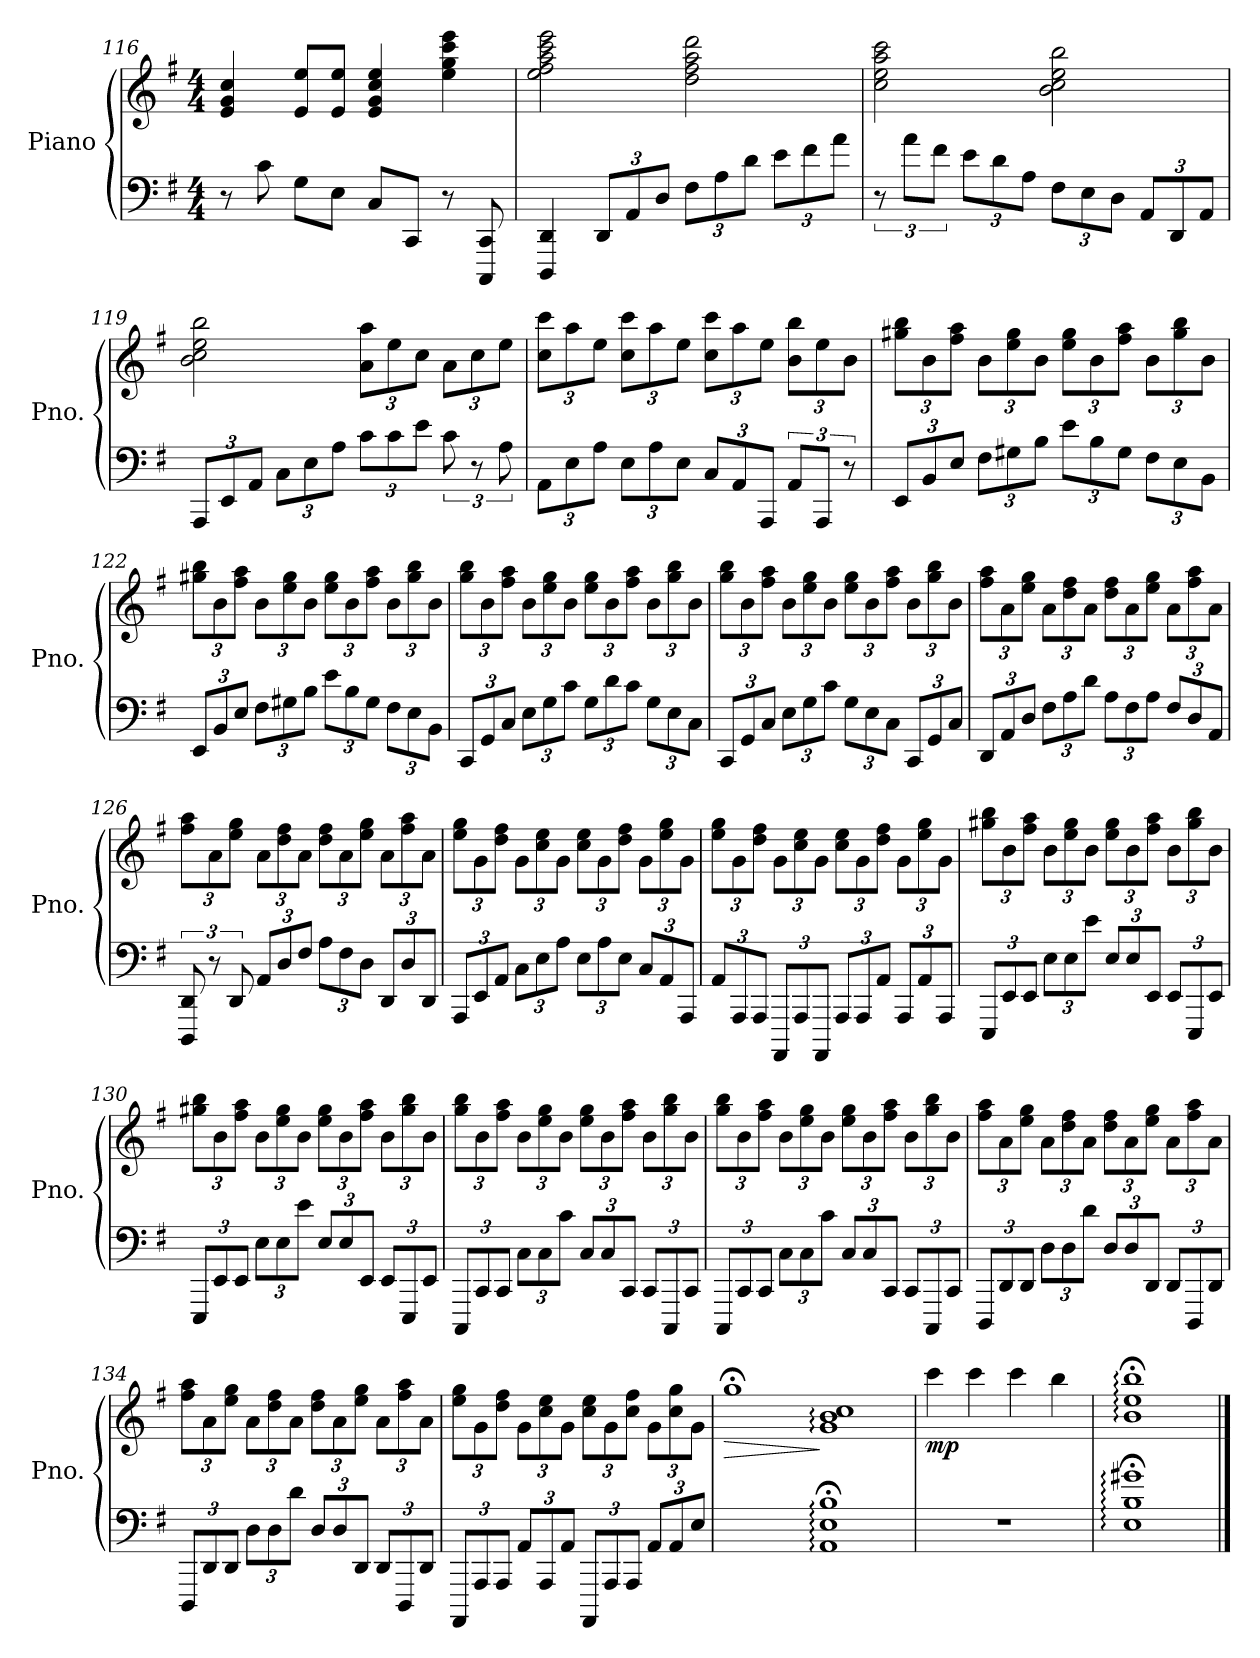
**kern	**kern	**dynam
*part1	*part1	*part1
*staff2	*staff1	*staff1/2
*I"Piano	*	*
*I'Pno.	*	*
*clefF4	*clefG2	*
*k[f#]	*k[f#]	*
*M4/4	*M4/4	*
=116	=116	=116
8r	4e 4g 4cc	.
8c	.	.
8GL	8e 8eeL	.
8EJ	8ee 8eJ	.
8CL	4ee 4e 4cc 4g	.
8CCJ	.	.
8r	4ee 4gg 4ccc 4eee	.
8CC 8CCC	.	.
=117	=117	=117
4DD 4DDD	2ee 2ff# 2aa 2ccc 2eee	.
12DDL	.	.
12AA	.	.
12DJ	.	.
12F#L	2dd 2ff# 2aa 2ddd	.
12A	.	.
12dJ	.	.
12eL	.	.
12f#	.	.
12aJ	.	.
=118	=118	=118
12r	2cc 2ee 2aa 2ccc	.
12aL	.	.
12f#J	.	.
12eL	.	.
12d	.	.
12AJ	.	.
12F#L	2b 2cc 2ee 2bb	.
12E	.	.
12DJ	.	.
12AAL	.	.
12DD	.	.
12AAJ	.	.
=119	=119	=119
12AAAL	2b 2cc 2ee 2bb	.
12EE	.	.
12AAJ	.	.
12CL	.	.
12E	.	.
12AJ	.	.
12cL	12a 12aaL	.
12c	12ee	.
12eJ	12ccJ	.
12c	12aL	.
12r	12cc	.
12A	12eeJ	.
=120	=120	=120
12AAL	12ccc 12ccL	.
12E	12aa	.
12AJ	12eeJ	.
12EL	12ccc 12ccL	.
12A	12aa	.
12EJ	12eeJ	.
12CL	12ccc 12ccL	.
12AA	12aa	.
12AAAJ	12eeJ	.
12AAL	12bb 12bL	.
12AAAJ	12ee	.
12r	12bJ	.
=121	=121	=121
12EEL	12bb 12gg#XL	.
12BB	12b	.
12EJ	12aa 12ff#J	.
12F#L	12bL	.
12G#X	12gg# 12ee	.
12BJ	12bJ	.
12eL	12gg# 12eeL	.
12B	12b	.
12G#J	12aa 12ff#J	.
12F#L	12bL	.
12E	12bb 12gg#	.
12BBJ	12bJ	.
=122	=122	=122
12EEL	12bb 12gg#XL	.
12BB	12b	.
12EJ	12aa 12ff#J	.
12F#L	12bL	.
12G#X	12gg# 12ee	.
12BJ	12bJ	.
12eL	12gg# 12eeL	.
12B	12b	.
12G#J	12aa 12ff#J	.
12F#L	12bL	.
12E	12bb 12gg#	.
12BBJ	12bJ	.
=123	=123	=123
12CCL	12bb 12ggL	.
12GG	12b	.
12CJ	12aa 12ff#J	.
12EL	12bL	.
12G	12gg 12ee	.
12cJ	12bJ	.
12GL	12gg 12eeL	.
12d	12b	.
12cJ	12aa 12ff#J	.
12GL	12bL	.
12E	12bb 12gg	.
12CJ	12bJ	.
=124	=124	=124
12CCL	12bb 12ggL	.
12GG	12b	.
12CJ	12aa 12ff#J	.
12EL	12bL	.
12G	12gg 12ee	.
12cJ	12bJ	.
12GL	12gg 12eeL	.
12E	12b	.
12CJ	12aa 12ff#J	.
12CCL	12bL	.
12GG	12bb 12gg	.
12CJ	12bJ	.
=125	=125	=125
12DDL	12aa 12ff#L	.
12AA	12a	.
12DJ	12gg 12eeJ	.
12F#L	12aL	.
12A	12ff# 12dd	.
12dJ	12aJ	.
12AL	12ff# 12ddL	.
12F#	12a	.
12AJ	12gg 12eeJ	.
12F#L	12aL	.
12D	12aa 12ff#	.
12AAJ	12aJ	.
=126	=126	=126
12DD 12DDD	12aa 12ff#L	.
12r	12a	.
12DD	12gg 12eeJ	.
12AAL	12aL	.
12D	12ff# 12dd	.
12F#J	12aJ	.
12AL	12ff# 12ddL	.
12F#	12a	.
12DJ	12gg 12eeJ	.
12DDL	12aL	.
12D	12aa 12ff#	.
12DDJ	12aJ	.
=127	=127	=127
12AAAL	12gg 12eeL	.
12EE	12g	.
12AAJ	12ff# 12ddJ	.
12CL	12gL	.
12E	12ee 12cc	.
12AJ	12gJ	.
12EL	12ee 12ccL	.
12A	12g	.
12EJ	12ff# 12ddJ	.
12CL	12gL	.
12AA	12gg 12ee	.
12AAAJ	12gJ	.
=128	=128	=128
12AAL	12gg 12eeL	.
12AAA	12g	.
12AAAJ	12ff# 12ddJ	.
12AAAAL	12gL	.
12AAA	12ee 12cc	.
12AAAAJ	12gJ	.
12AAAL	12ee 12ccL	.
12AAA	12g	.
12AAJ	12ff# 12ddJ	.
12AAAL	12gL	.
12AA	12gg 12ee	.
12AAAJ	12gJ	.
=129	=129	=129
12EEEL	12bb 12gg#XL	.
12EE	12b	.
12EEJ	12aa 12ff#J	.
12EL	12bL	.
12E	12gg# 12ee	.
12eJ	12bJ	.
12EL	12gg# 12eeL	.
12E	12b	.
12EEJ	12aa 12ff#J	.
12EEL	12bL	.
12EEE	12bb 12gg#	.
12EEJ	12bJ	.
=130	=130	=130
12EEEL	12bb 12gg#XL	.
12EE	12b	.
12EEJ	12aa 12ff#J	.
12EL	12bL	.
12E	12gg# 12ee	.
12eJ	12bJ	.
12EL	12gg# 12eeL	.
12E	12b	.
12EEJ	12aa 12ff#J	.
12EEL	12bL	.
12EEE	12bb 12gg#	.
12EEJ	12bJ	.
=131	=131	=131
12CCCL	12bb 12ggL	.
12CC	12b	.
12CCJ	12aa 12ff#J	.
12CL	12bL	.
12C	12gg 12ee	.
12cJ	12bJ	.
12CL	12gg 12eeL	.
12C	12b	.
12CCJ	12aa 12ff#J	.
12CCL	12bL	.
12CCC	12bb 12gg	.
12CCJ	12bJ	.
=132	=132	=132
12CCCL	12bb 12ggL	.
12CC	12b	.
12CCJ	12aa 12ff#J	.
12CL	12bL	.
12C	12gg 12ee	.
12cJ	12bJ	.
12CL	12gg 12eeL	.
12C	12b	.
12CCJ	12aa 12ff#J	.
12CCL	12bL	.
12CCC	12bb 12gg	.
12CCJ	12bJ	.
=133	=133	=133
12DDDL	12aa 12ff#L	.
12DD	12a	.
12DDJ	12gg 12eeJ	.
12DL	12aL	.
12D	12ff# 12dd	.
12dJ	12aJ	.
12DL	12ff# 12ddL	.
12D	12a	.
12DDJ	12gg 12eeJ	.
12DDL	12aL	.
12DDD	12aa 12ff#	.
12DDJ	12aJ	.
=134	=134	=134
12DDDL	12aa 12ff#L	.
12DD	12a	.
12DDJ	12gg 12eeJ	.
12DL	12aL	.
12D	12ff# 12dd	.
12dJ	12aJ	.
12DL	12ff# 12ddL	.
12D	12a	.
12DDJ	12gg 12eeJ	.
12DDL	12aL	.
12DDD	12aa 12ff#	.
12DDJ	12aJ	.
=135	=135	=135
12AAAAL	12gg 12eeL	.
12AAA	12g	.
12AAAJ	12ff# 12ddJ	.
12AAL	12gL	.
12AAA	12ee 12cc	.
12AAJ	12gJ	.
12AAAAL	12ee 12ccL	.
12AAA	12g	.
12AAAJ	12ff# 12ccJ	.
12AAL	12gL	.
12AA	12gg 12cc	.
12EJ	12gJ	.
=136	=136	=136
!	!	!LO:HP:b
1ryy	1gg;:	>
1AA;: 1E;: 1B;:	1g: 1b: 1cc:	]
=137	=137	=137
!	!	!LO:DY:b
1r	4ccc	mp
.	4ccc	.
.	4ccc	.
.	4bb	.
=138	=138	=138
1E;: 1B;: 1g#X;:	1bb:; 1ee:; 1b:;	.
==	==	==
*-	*-	*-
